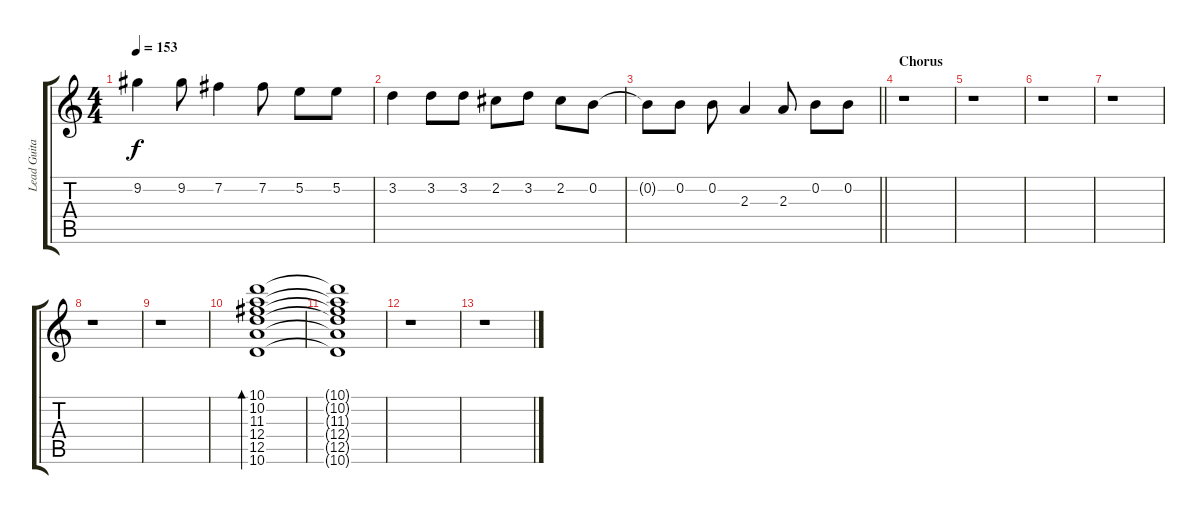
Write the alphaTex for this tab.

\track ("Lead Guitar (Thompson)" "Lead Guita") {instrument electricguitarclean}
\staff {score tabs}
\tuning (E4 B3 G3 D3 A2 E2) {hide}
\ts (4 4)
\tempo 153
\clef g2
\ks c
9.2.4{dy f} 9.2.8 7.2.4 7.2.8 5.2.8 5.2.8 |
3.2.4 3.2.8 3.2.8 2.2.8 3.2.8 2.2.8 0.2.8 |
\barLineRight lightlight
0.2{t}.8 0.2.8 0.2.8 2.3.4 2.3.8 0.2.8 0.2.8 |
\section ("" "Chorus")
r.1 |
r.1 |
r.1 |
r.1 |
r.1 |
r.1 |
(10.1 10.2 11.3 12.4 12.5 10.6).1{bd 240 volume 12 instrument electricguitarjazz} |
(10.1{t} 10.2{t} 11.3{t} 12.4{t} 12.5{t} 10.6{t}).1 |
r.1 |
r.1
